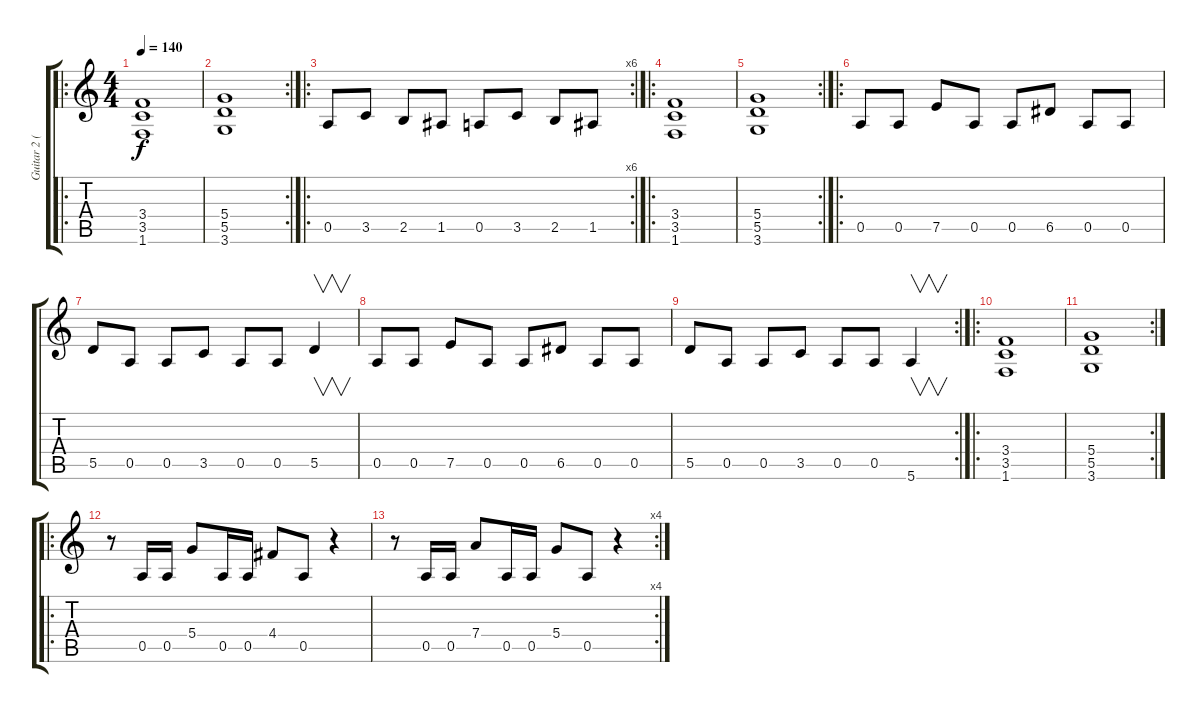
\track ("Guitar 2 (Shatl)" "Guitar 2 (") {instrument overdrivenguitar}
\staff {score tabs}
\tuning (E4 B3 G3 D3 A2 E2) {hide}
\ro
\ts (4 4)
\tempo 140
\clef g2
\ks c
(3.4 3.5 1.6).1{dy f instrument overdrivenguitar} |
\rc 2
(5.4 5.5 3.6).1 |
\ro
\rc 6
0.5.8 3.5.8 2.5.8 1.5.8 0.5.8 3.5.8 2.5.8 1.5.8 |
\ro
(3.4 3.5 1.6).1{instrument overdrivenguitar} |
\rc 2
(5.4 5.5 3.6).1 |
\ro
0.5.8 0.5.8 7.5.8 0.5.8 0.5.8 6.5.8 0.5.8 0.5.8 |
5.5.8 0.5.8 0.5.8 3.5.8 0.5.8 0.5.8 5.5.4{v} |
0.5.8 0.5.8 7.5.8 0.5.8 0.5.8 6.5.8 0.5.8 0.5.8 |
\rc 2
5.5.8 0.5.8 0.5.8 3.5.8 0.5.8 0.5.8 5.6.4{v} |
\ro
(3.4 3.5 1.6).1{instrument overdrivenguitar} |
\rc 2
(5.4 5.5 3.6).1 |
\ro
r.8 0.5.16 0.5.16 5.4.8 0.5.16 0.5.16 4.4.8 0.5.8 r.4 |
\rc 4
r.8 0.5.16 0.5.16 7.4.8 0.5.16 0.5.16 5.4.8 0.5.8 r.4
